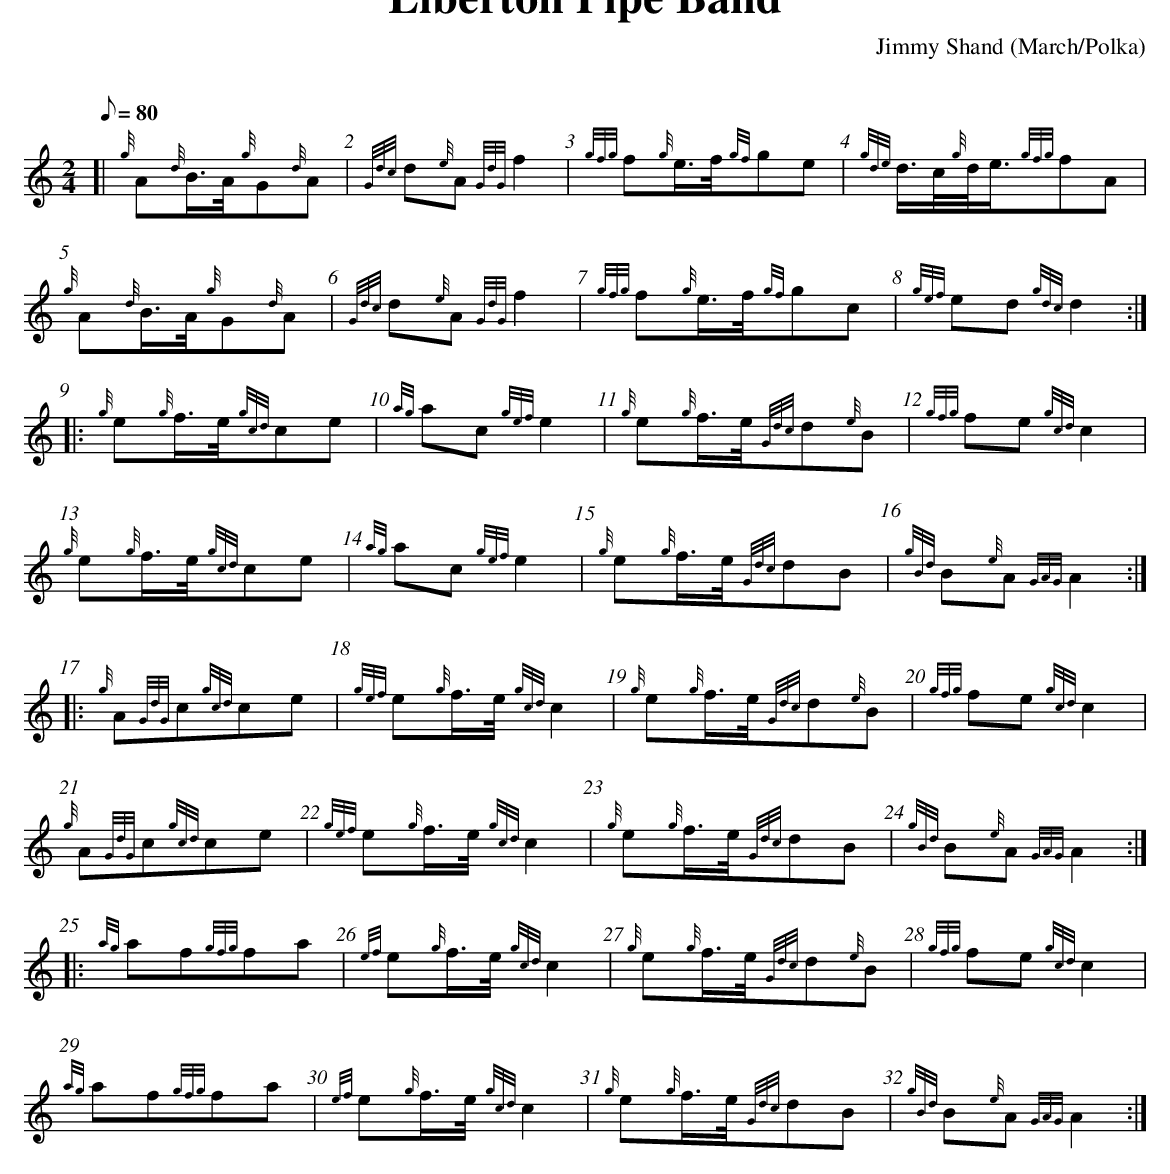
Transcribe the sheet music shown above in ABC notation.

X:1
T:Liberton Pipe Band
M:2/4
L:1/8
Q:80
C:Jimmy Shand (March/Polka)
K:HP
[| {g}A{d}B3/4A/4{g}G{d}A | \
{Gdc}d{e}A{GdG}f2 | \
{gfg}f{g}e3/4f/4{gf}ge |
{gde}d3/4c/4{g}d/4e3/4{gfg}fA | \
{g}A{d}B3/4A/4{g}G{d}A | \
{Gdc}d{e}A{GdG}f2 |
{gfg}f{g}e3/4f/4{gf}gc | \
{gef}ed{gdc}d2 :: \
{g}e{g}f3/4e/4{gcd}ce |
{ag}ac{gef}e2 | \
{g}e{g}f3/4e/4{Gdc}d{e}B | \
{gfg}fe{gcd}c2 |
{g}e{g}f3/4e/4{gcd}ce | \
{ag}ac{gef}e2 | \
{g}e{g}f3/4e/4{Gdc}dB |
{gBd}B{e}A{GAG}A2 :: \
{g}A{GdG}c{gcd}ce | \
{gef}e{g}f3/4e/4{gcd}c2 |
{g}e{g}f3/4e/4{Gdc}d{e}B | \
{gfg}fe{gcd}c2 | \
{g}A{GdG}c{gcd}ce |
{gef}e{g}f3/4e/4{gcd}c2 | \
{g}e{g}f3/4e/4{Gdc}dB | \
{gBd}B{e}A{GAG}A2 ::
{ag}af{gfg}fa | \
{ef}e{g}f3/4e/4{gcd}c2 | \
{g}e{g}f3/4e/4{Gdc}d{e}B |
{gfg}fe{gcd}c2 | \
{ag}af{gfg}fa | \
{ef}e{g}f3/4e/4{gcd}c2 |
{g}e{g}f3/4e/4{Gdc}dB | \
{gBd}B{e}A{GAG}A2 :|
